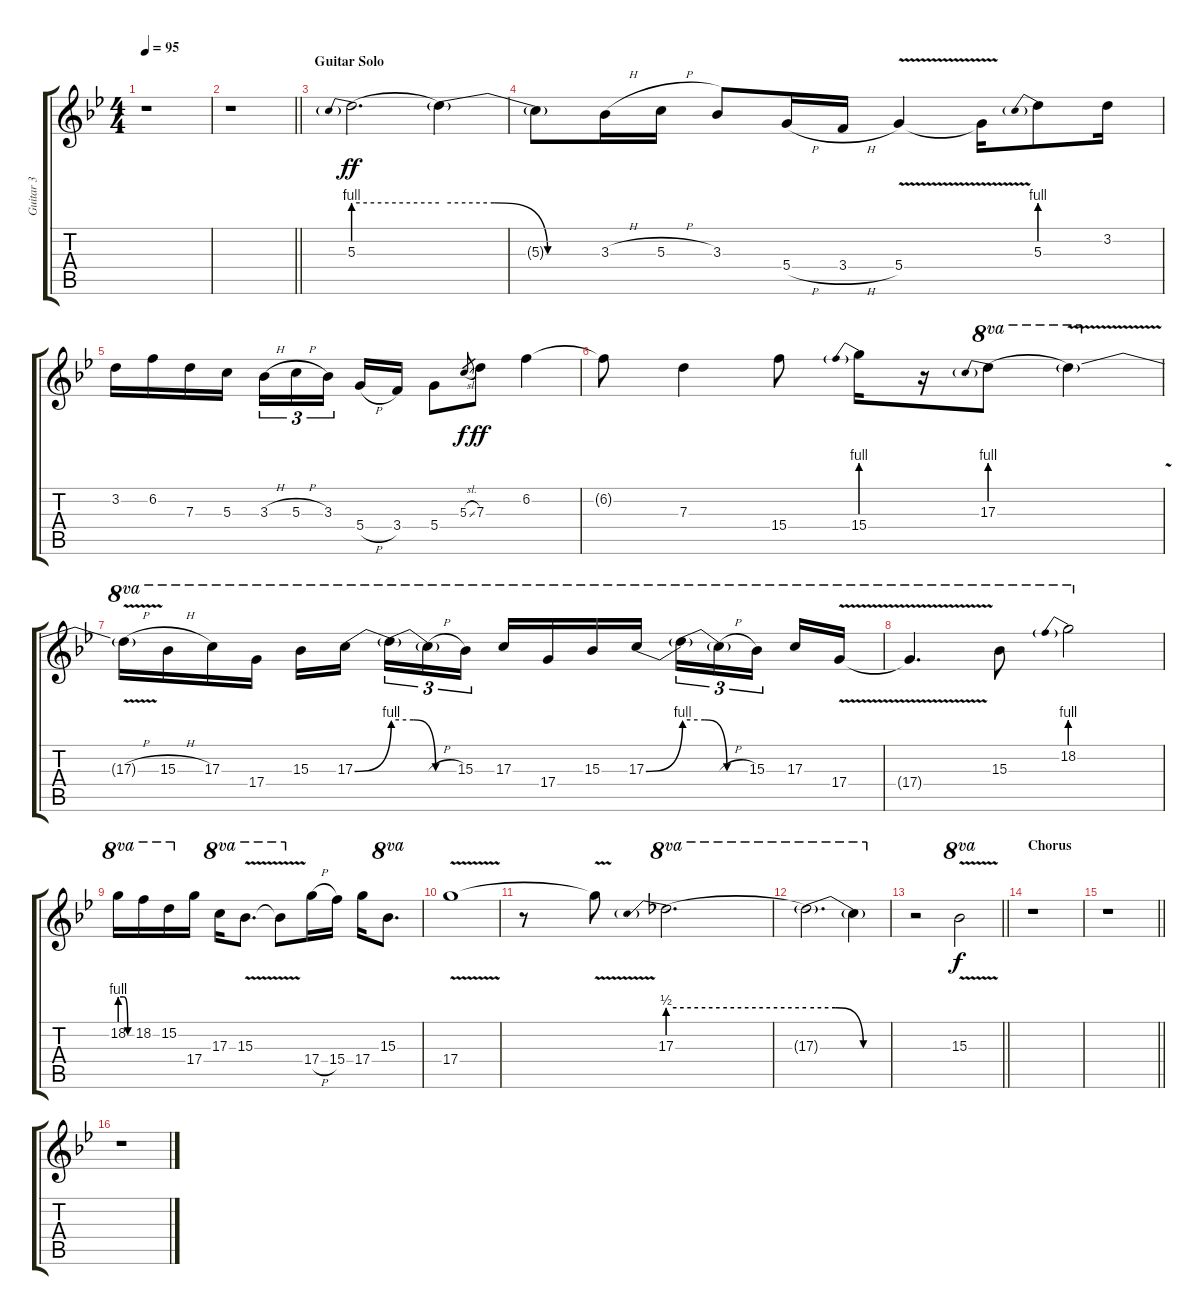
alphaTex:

\track ("Guitar 3" "Guitar 3") {instrument distortionguitar}
\staff {score tabs}
\tuning (E4 B3 G3 D3 A2 E2) {hide}
\ts (4 4)
\tempo 95
\clef g2
\ks gminor
r.1{dy mp} |
\barLineRight lightlight
r.1 |
\section ("" "Guitar Solo")
5.3{be (prebend 0 4 60 4)}.2{d dy ff} 5.3{be (custom 0 4 20 4 40 0 60 0) t}.4 |
5.3{t}.8 3.3{h}.16 5.3{h}.16 3.3.8 5.4{h}.16 3.4{h}.16 5.4{v}.4 5.4{v t}.16 5.3{be (prebend 0 4 60 4)}.8 3.2.16 |
3.2.16 6.2.16 7.3.16 5.3.16 3.3{h}.16{tu (3 2)} 5.3{h}.16{tu (3 2)} 3.3.16{tu (3 2) beam splitsecondary} 5.4{h}.16 3.4.16 5.4.8 5.3{sl}.8{gr dy f} 7.3.8{dy ff} 6.2.4 |
6.2{t}.8 7.3.4 15.4.8 15.4{be (prebend 0 4 60 4)}.16 r.16 17.3{be (prebend 0 4 60 4)}.8{ot 8va} 17.3{v t}.4{ot 8va} |
17.3{h t}.16{ot 8va} 15.3{h}.16{ot 8va} 17.3.16{ot 8va} 17.4.16{ot 8va} 15.3.16{ot 8va} 17.3{be (bend 0 0 60 4)}.16{ot 8va beam splitsecondary} 17.3{be (custom 0 4 20 4 40 0 60 0) t}.16{tu (3 2) ot 8va} 17.3{h t}.16{tu (3 2) ot 8va} 15.3.16{tu (3 2) ot 8va} 17.3.16{ot 8va} 17.4.16{ot 8va} 15.3.16{ot 8va} 17.3{be (bend 0 0 60 4)}.16{ot 8va} 17.3{be (custom 0 4 20 4 40 0 60 0) t}.16{tu (3 2) ot 8va} 17.3{h t}.16{tu (3 2) ot 8va} 15.3.16{tu (3 2) ot 8va beam splitsecondary} 17.3.16{ot 8va} 17.4{v}.16{ot 8va} |
17.4{v t}.4{d ot 8va} 15.3.8{ot 8va} 18.2{be (prebend 0 4 60 4)}.2{ot 8va} |
18.2{be (custom 0 4 20 4 40 0 60 0)}.16{ot 8va} 18.2.16{ot 8va} 15.2.16{ot 8va} 17.4.16 17.3.16{ot 8va} 15.3{v}.8{d ot 8va} 15.3{v t}.8{ot 8va} 17.4{h}.16 15.4.16 17.4.16 15.3.8{d ot 8va} |
17.4{v}.1 |
r.8 17.4{t}.8 17.3{be (prebend 0 2 60 2)}.2{d ot 8va} |
17.3{be (custom 0 2 20 2 40 0 60 0) t}.2{d ot 8va} 17.3{t}.4{ot 8va} |
\barLineRight lightlight
r.2 15.3{v}.2{ot 8va dy f} |
\section ("" "Chorus")
r.1 |
\barLineRight lightlight
r.1 |
r.1
